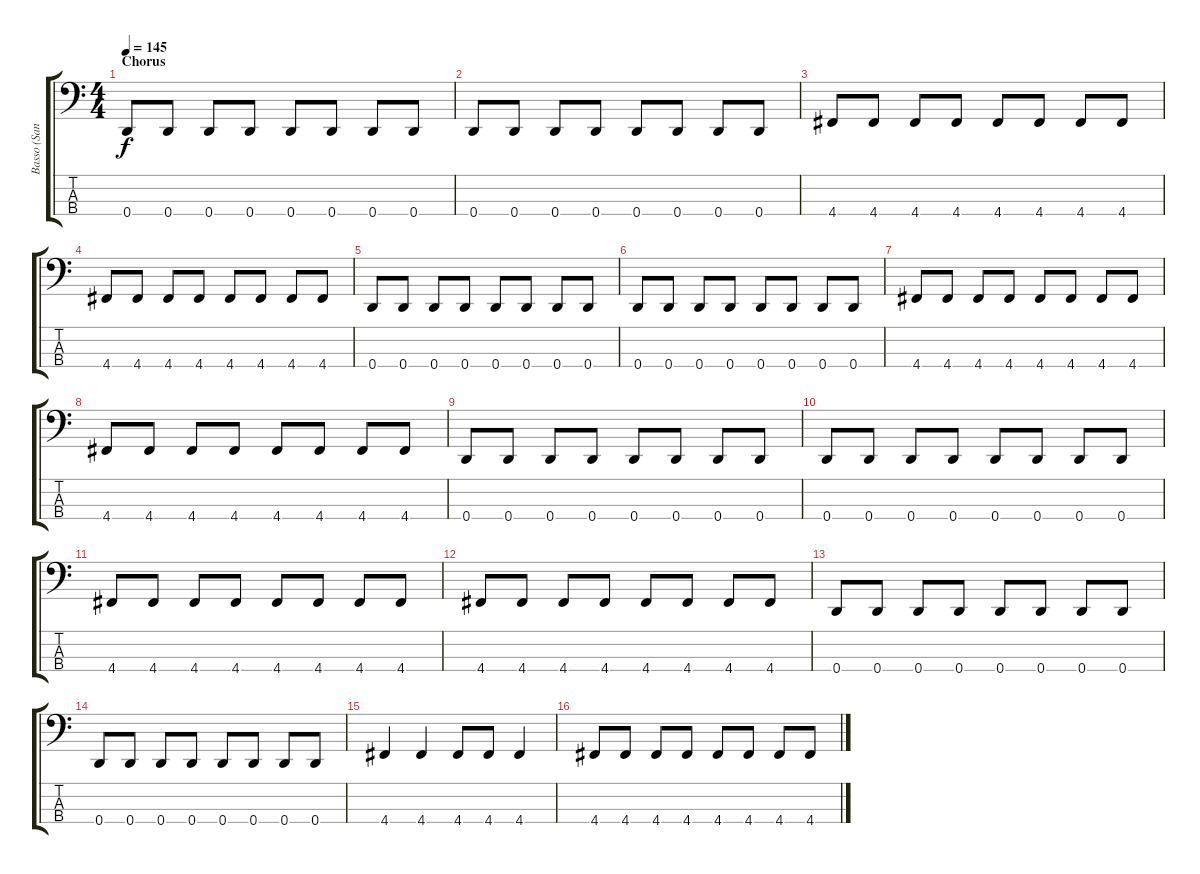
\track ("Basso (Santtu)" "Basso (San") {instrument electricbasspick}
\staff {score tabs}
\tuning (G2 D2 A1 D1) {hide}
\ts (4 4)
\section ("" "Chorus")
\tempo 145
\clef f4
\ks c
0.4.8{dy f} 0.4.8 0.4.8 0.4.8 0.4.8 0.4.8 0.4.8 0.4.8 |
0.4.8 0.4.8 0.4.8 0.4.8 0.4.8 0.4.8 0.4.8 0.4.8 |
4.4.8 4.4.8 4.4.8 4.4.8 4.4.8 4.4.8 4.4.8 4.4.8 |
4.4.8 4.4.8 4.4.8 4.4.8 4.4.8 4.4.8 4.4.8 4.4.8 |
0.4.8 0.4.8 0.4.8 0.4.8 0.4.8 0.4.8 0.4.8 0.4.8 |
0.4.8 0.4.8 0.4.8 0.4.8 0.4.8 0.4.8 0.4.8 0.4.8 |
4.4.8 4.4.8 4.4.8 4.4.8 4.4.8 4.4.8 4.4.8 4.4.8 |
4.4.8 4.4.8 4.4.8 4.4.8 4.4.8 4.4.8 4.4.8 4.4.8 |
0.4.8 0.4.8 0.4.8 0.4.8 0.4.8 0.4.8 0.4.8 0.4.8 |
0.4.8 0.4.8 0.4.8 0.4.8 0.4.8 0.4.8 0.4.8 0.4.8 |
4.4.8 4.4.8 4.4.8 4.4.8 4.4.8 4.4.8 4.4.8 4.4.8 |
4.4.8 4.4.8 4.4.8 4.4.8 4.4.8 4.4.8 4.4.8 4.4.8 |
0.4.8 0.4.8 0.4.8 0.4.8 0.4.8 0.4.8 0.4.8 0.4.8 |
0.4.8 0.4.8 0.4.8 0.4.8 0.4.8 0.4.8 0.4.8 0.4.8 |
4.4.4 4.4.4 4.4.8 4.4.8 4.4.4 |
4.4.8 4.4.8 4.4.8 4.4.8 4.4.8 4.4.8 4.4.8 4.4.8
